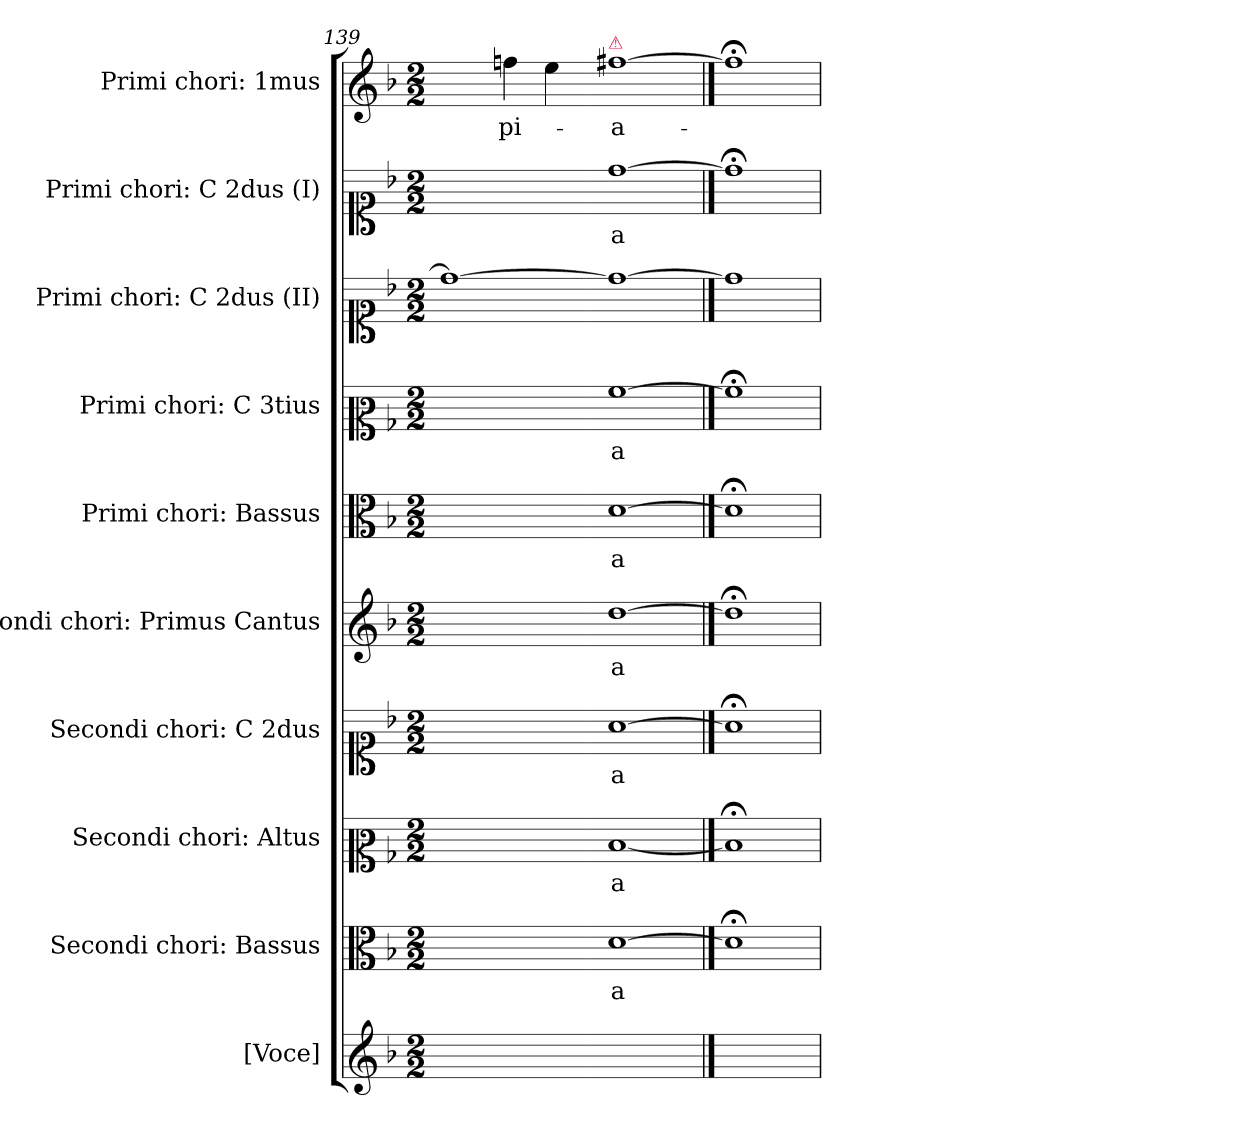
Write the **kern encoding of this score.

**kern	**kern	**text	**kern	**text	**kern	**text	**kern	**text	**kern	**text	**kern	**text	**kern	**kern	**text	**kern	**text
*part10	*part9	*part9	*part8	*part8	*part7	*part7	*part6	*part6	*part5	*part5	*part4	*part4	*part3	*part2	*part2	*part1	*part1
*staff10	*staff9	*staff9	*staff8	*staff8	*staff7	*staff7	*staff6	*staff6	*staff5	*staff5	*staff4	*staff4	*staff3	*staff2	*staff2	*staff1	*staff1
*I"[Voce]	*I"Secondi chori: Bassus	*	*I"Secondi chori: Altus	*	*I"Secondi chori: C 2dus	*	*I"Secondi chori: Primus Cantus	*	*I"Primi chori: Bassus	*	*I"Primi chori: C 3tius	*	*I"Primi chori: C 2dus (II)	*I"Primi chori: C 2dus (I)	*	*I"Primi chori: 1mus	*
*I'[Coro V]	*I'Coro 2 B	*	*I'Coro 2 A	*	*I'Coro 2 C 2	*	*I'Coro 2 C 1	*	*I'Coro 1 B	*	*I'Coro 1 C 3	*	*I'Coro 1 C 2 (II)	*I'Coro 1 C 2 (I)	*	*I'Coro 1 C 1	*
*clefG2	*clefC3	*	*clefC2	*	*clefC1	*	*clefG2	*	*clefC3	*	*clefC2	*	*clefC1	*clefC1	*	*clefG2	*
*k[b-]	*k[b-]	*	*k[b-]	*	*k[b-]	*	*k[b-]	*	*k[b-]	*	*k[b-]	*	*k[b-]	*k[b-]	*	*k[b-]	*
*M2/2	*M2/2	*	*M2/2	*	*M2/2	*	*M2/2	*	*M2/2	*	*M2/2	*	*M2/2	*M2/2	*	*M2/2	*
=139	=139	=139	=139	=139	=139	=139	=139	=139	=139	=139	=139	=139	=139	=139	=139	=139	=139
1ryy	1ryy	.	1ryy	.	1ryy	.	1ryy	.	1ryy	.	1ryy	.	1dd\_	1ryy	.	2ryy	.
.	.	.	.	.	.	.	.	.	.	.	.	.	.	.	.	4ffn\	pi-
.	.	.	.	.	.	.	.	.	.	.	.	.	.	.	.	4ee\	.
=140-	=140-	=140-	=140-	=140-	=140-	=140-	=140-	=140-	=140-	=140-	=140-	=140-	=140-	=140-	=140-	=140-	=140-
!	!	!	!	!	!	!	!	!	!	!	!	!	!	!	!	!LO:TX:a:color=crimson:t=⚠	!
1ryy	[1d\	-a	[1d/	-a	[1a\	-a	[1dd\	-a	[1d\	-a	[1a\	-a	1dd\_	[1dd\	-a	[1ff#X\	-a-
==141	==141	==141	==141	==141	==141	==141	==141	==141	==141	==141	==141	==141	==141	==141	==141	==141	==141
1ryy	1d;<\]	.	1d;</]	.	1a;<\]	.	1dd;<\]	.	1d;<\]	.	1a;<\]	.	1dd\]	1dd;<\]	.	1ff#;<\]	.
=	=	=	=	=	=	=	=	=	=	=	=	=	=	=	=	=	=
*-	*-	*-	*-	*-	*-	*-	*-	*-	*-	*-	*-	*-	*-	*-	*-	*-	*-
